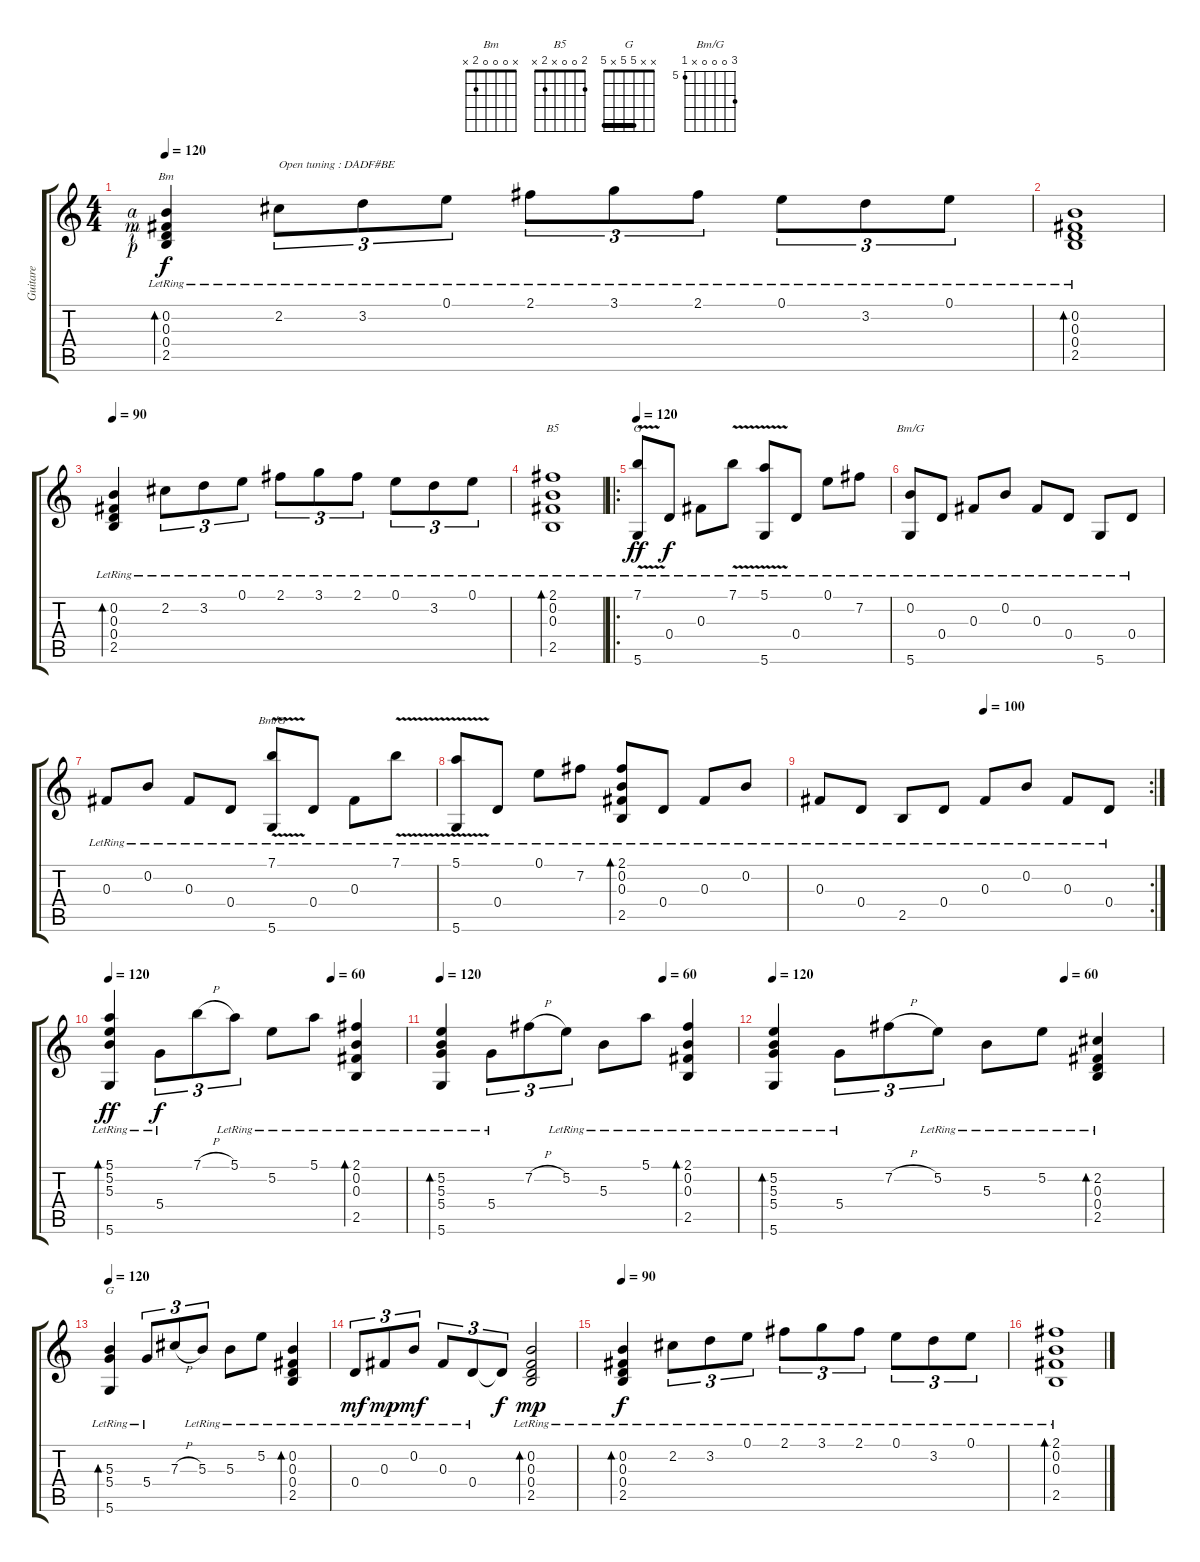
\track ("Guitare" "Guitare") {instrument acousticguitarnylon}
\staff {score tabs}
\tuning (E4 B3 Gb3 D3 A2 D2) {hide}
\chord ("Bm" x 0 0 0 2 x)
\chord ("B5" 2 0 0 x 2 x)
\chord ("G" 7 x x x x 5) {firstfret 5}
\chord ("Bm/G" x 0 0 0 x 5)
\chord ("Bm/G" 7 0 0 0 x 5) {firstfret 5}
\chord ("G" x x 5 5 x 5) {barre 5}
\ts (4 4)
\tempo 120
\tempo 90
\tempo 120
\clef g2
\ks c
(0.2{lr rf 4} 0.3{lr rf 3} 0.4{lr rf 2} 2.5{lr rf 1}).4{bd 240 ch "Bm" dy f instrument acousticguitarnylon} 2.2{lr}.8{tu (3 2) txt "Open tuning : DADF#BE"} 3.2{lr}.8{tu (3 2)} 0.1{lr}.8{tu (3 2)} 2.1{lr}.8{tu (3 2)} 3.1{lr}.8{tu (3 2)} 2.1{lr}.8{tu (3 2)} 0.1{lr}.8{tu (3 2)} 3.2{lr}.8{tu (3 2)} 0.1{lr}.8{tu (3 2)} |
(0.2{lr} 0.3{lr} 0.4{lr} 2.5{lr}).1{bd 240} |
\tempo 90
(0.2{lr} 0.3{lr} 0.4{lr} 2.5{lr}).4{bd 240} 2.2{lr}.8{tu (3 2)} 3.2{lr}.8{tu (3 2)} 0.1{lr}.8{tu (3 2)} 2.1{lr}.8{tu (3 2)} 3.1{lr}.8{tu (3 2)} 2.1{lr}.8{tu (3 2)} 0.1{lr}.8{tu (3 2)} 3.2{lr}.8{tu (3 2)} 0.1{lr}.8{tu (3 2)} |
(2.1{lr} 0.2{lr} 0.3{lr} 2.5{lr}).1{bd 240 ch "B5"} |
\ro
\tempo 120
(7.1{v lr} 5.6{lr}).8{ch "G" dy ff} 0.4{lr}.8{dy f} 0.3{lr}.8 7.1{v lr}.8 (5.1{v lr} 5.6{lr}).8 0.4{lr}.8 0.1{lr}.8 7.2{lr}.8 |
(0.2{lr} 5.6{lr}).8{ch "Bm/G"} 0.4{lr}.8 0.3{lr}.8 0.2{lr}.8 0.3{lr}.8 0.4{lr}.8 5.6{lr}.8 0.4{lr}.8 |
0.3{lr}.8 0.2{lr}.8 0.3{lr}.8 0.4{lr}.8 (7.1{v lr} 5.6{lr}).8{ch "Bm/G"} 0.4{lr}.8 0.3{lr}.8 7.1{v lr}.8 |
(5.1{v lr} 5.6{lr}).8 0.4{lr}.8 0.1{lr}.8 7.2{lr}.8 (2.1{lr} 0.2{lr} 0.3{lr} 2.5{lr}).8{bd 240} 0.4{lr}.8 0.3{lr}.8 0.2{lr}.8 |
\rc 2
\tempo (100 0.5)
0.3{lr}.8 0.4{lr}.8 2.5{lr}.8 0.4{lr}.8 0.3{lr}.8 0.2{lr}.8 0.3{lr}.8 0.4{lr}.8 |
\tempo 120
\tempo (60 0.75)
(5.1{lr} 5.2{lr} 5.3{lr} 5.6{lr}).4{bd 240 dy ff} 5.4{lr}.8{tu (3 2) dy f} 7.1{h}.8{tu (3 2)} 5.1{lr}.8{tu (3 2)} 5.2{lr}.8 5.1{lr}.8 (2.1{lr} 0.2{lr} 0.3{lr} 2.5{lr}).4{bd 240} |
\tempo 120
\tempo (60 0.75)
(5.2{lr} 5.3{lr} 5.4{lr} 5.6{lr}).4{bd 240} 5.4{lr}.8{tu (3 2)} 7.2{h}.8{tu (3 2)} 5.2{lr}.8{tu (3 2)} 5.3{lr}.8 5.1{lr}.8 (2.1{lr} 0.2{lr} 0.3{lr} 2.5{lr}).4{bd 240} |
\tempo 120
\tempo (60 0.75)
(5.2{lr} 5.3{lr} 5.4{lr} 5.6{lr}).4{bd 240} 5.4{lr}.8{tu (3 2)} 7.2{h}.8{tu (3 2)} 5.2{lr}.8{tu (3 2)} 5.3{lr}.8 5.2{lr}.8 (2.2{lr} 0.3{lr} 0.4{lr} 2.5{lr}).4{bd 240} |
\tempo 120
(5.3{lr} 5.4{lr} 5.6{lr}).4{bd 240 ch "G"} 5.4{lr}.8{tu (3 2)} 7.3{h}.8{tu (3 2)} 5.3{lr}.8{tu (3 2)} 5.3{lr}.8 5.2{lr}.8 (0.2{lr} 0.3{lr} 0.4{lr} 2.5{lr}).4{bd 240} |
0.4{lr}.8{tu (3 2) dy mf} 0.3{lr}.8{tu (3 2) dy mp} 0.2{lr}.8{tu (3 2) dy mf} 0.3{lr}.8{tu (3 2)} 0.4{lr}.8{tu (3 2)} 0.4{t}.8{tu (3 2) dy f} (0.2{lr} 0.3{lr} 0.4{lr} 2.5{lr}).2{bd 240 dy mp} |
\tempo 90
(0.2{lr} 0.3{lr} 0.4{lr} 2.5{lr}).4{bd 240 dy f} 2.2{lr}.8{tu (3 2)} 3.2{lr}.8{tu (3 2)} 0.1{lr}.8{tu (3 2)} 2.1{lr}.8{tu (3 2)} 3.1{lr}.8{tu (3 2)} 2.1{lr}.8{tu (3 2)} 0.1{lr}.8{tu (3 2)} 3.2{lr}.8{tu (3 2)} 0.1{lr}.8{tu (3 2)} |
(2.1{lr} 0.2{lr} 0.3{lr} 2.5{lr}).1{bd 240}
